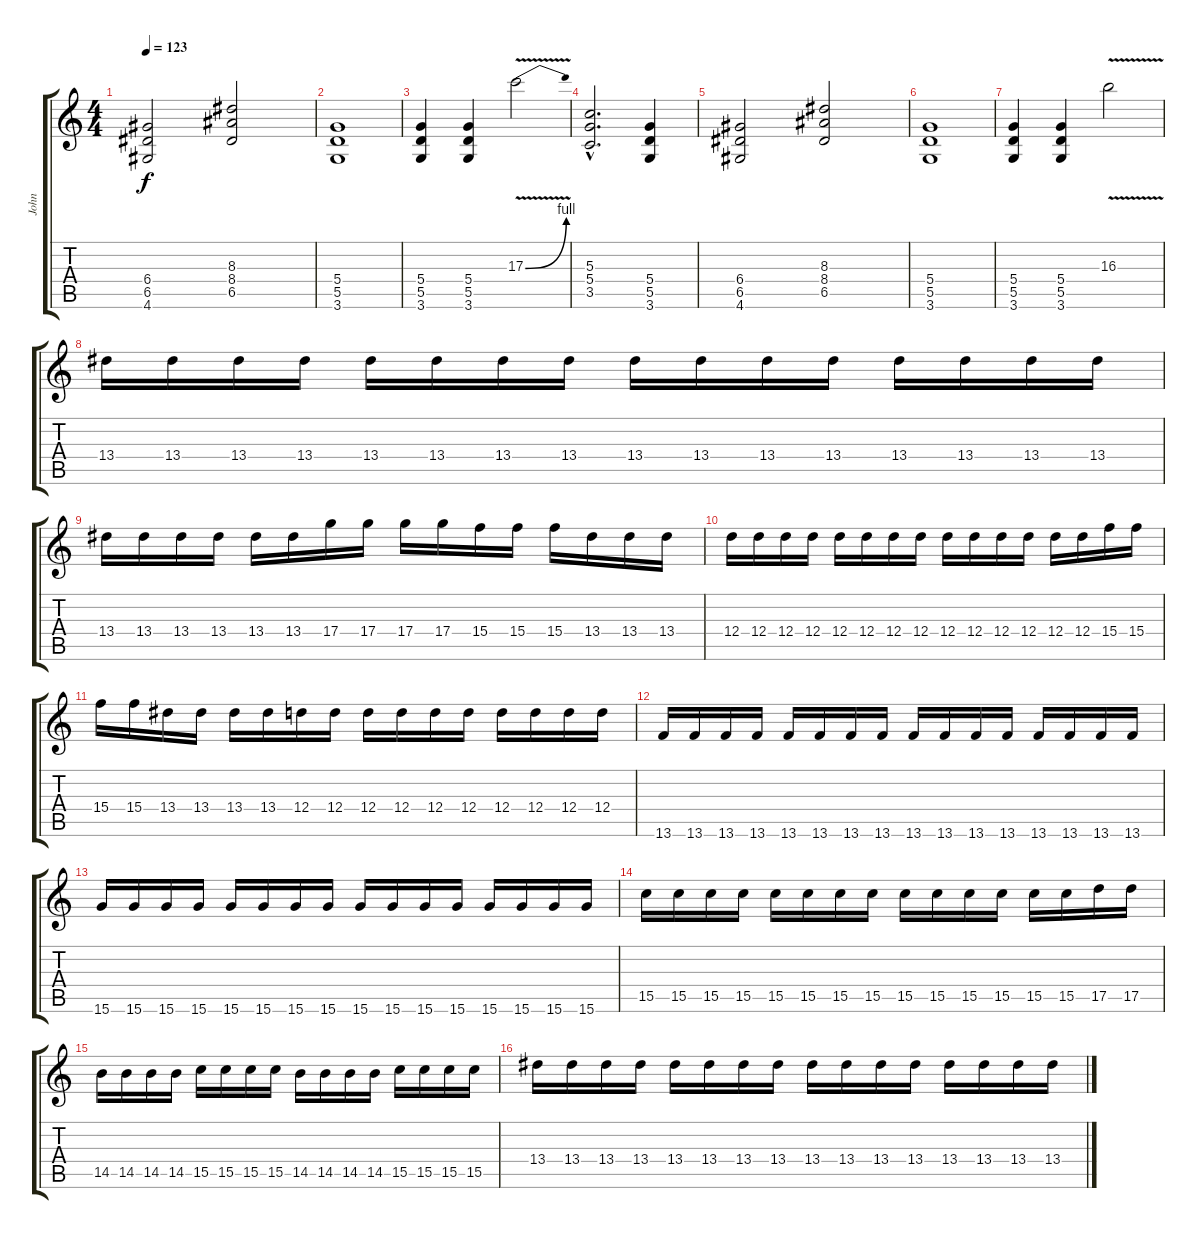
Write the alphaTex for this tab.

\track ("John" "John") {instrument electricguitarmuted}
\staff {score tabs}
\tuning (E4 B3 G3 D3 A2 E2) {hide}
\ts (4 4)
\tempo 123
\clef g2
\ks c
(6.4 6.5 4.6).2{dy f} (8.3 8.4 6.5).2 |
(5.4 5.5 3.6).1 |
(5.4 5.5 3.6).4 (5.4 5.5 3.6).4 17.3{be (bend 0 0 60 4) v}.2 |
(5.3{hac} 5.4{hac} 3.5{hac}).2{d} (5.4 5.5 3.6).4 |
(6.4 6.5 4.6).2 (8.3 8.4 6.5).2 |
(5.4 5.5 3.6).1 |
(5.4 5.5 3.6).4 (5.4 5.5 3.6).4 16.3{v}.2 |
13.4.16{volume 7 instrument electricguitarmuted} 13.4.16 13.4.16 13.4.16 13.4.16 13.4.16 13.4.16 13.4.16 13.4.16 13.4.16 13.4.16 13.4.16 13.4.16 13.4.16 13.4.16 13.4.16 |
13.4.16 13.4.16 13.4.16 13.4.16 13.4.16 13.4.16 17.4.16 17.4.16 17.4.16 17.4.16 15.4.16 15.4.16 15.4.16 13.4.16 13.4.16 13.4.16 |
12.4.16 12.4.16 12.4.16 12.4.16 12.4.16 12.4.16 12.4.16 12.4.16 12.4.16 12.4.16 12.4.16 12.4.16 12.4.16 12.4.16 15.4.16 15.4.16 |
15.4.16 15.4.16 13.4.16 13.4.16 13.4.16 13.4.16 12.4.16 12.4.16 12.4.16 12.4.16 12.4.16 12.4.16 12.4.16 12.4.16 12.4.16 12.4.16 |
13.6.16 13.6.16 13.6.16 13.6.16 13.6.16 13.6.16 13.6.16 13.6.16 13.6.16 13.6.16 13.6.16 13.6.16 13.6.16 13.6.16 13.6.16 13.6.16 |
15.6.16 15.6.16 15.6.16 15.6.16 15.6.16 15.6.16 15.6.16 15.6.16 15.6.16 15.6.16 15.6.16 15.6.16 15.6.16 15.6.16 15.6.16 15.6.16 |
15.5.16 15.5.16 15.5.16 15.5.16 15.5.16 15.5.16 15.5.16 15.5.16 15.5.16 15.5.16 15.5.16 15.5.16 15.5.16 15.5.16 17.5.16 17.5.16 |
14.5.16 14.5.16 14.5.16 14.5.16 15.5.16 15.5.16 15.5.16 15.5.16 14.5.16 14.5.16 14.5.16 14.5.16 15.5.16 15.5.16 15.5.16 15.5.16 |
13.4.16 13.4.16 13.4.16 13.4.16 13.4.16 13.4.16 13.4.16 13.4.16 13.4.16 13.4.16 13.4.16 13.4.16 13.4.16 13.4.16 13.4.16 13.4.16
